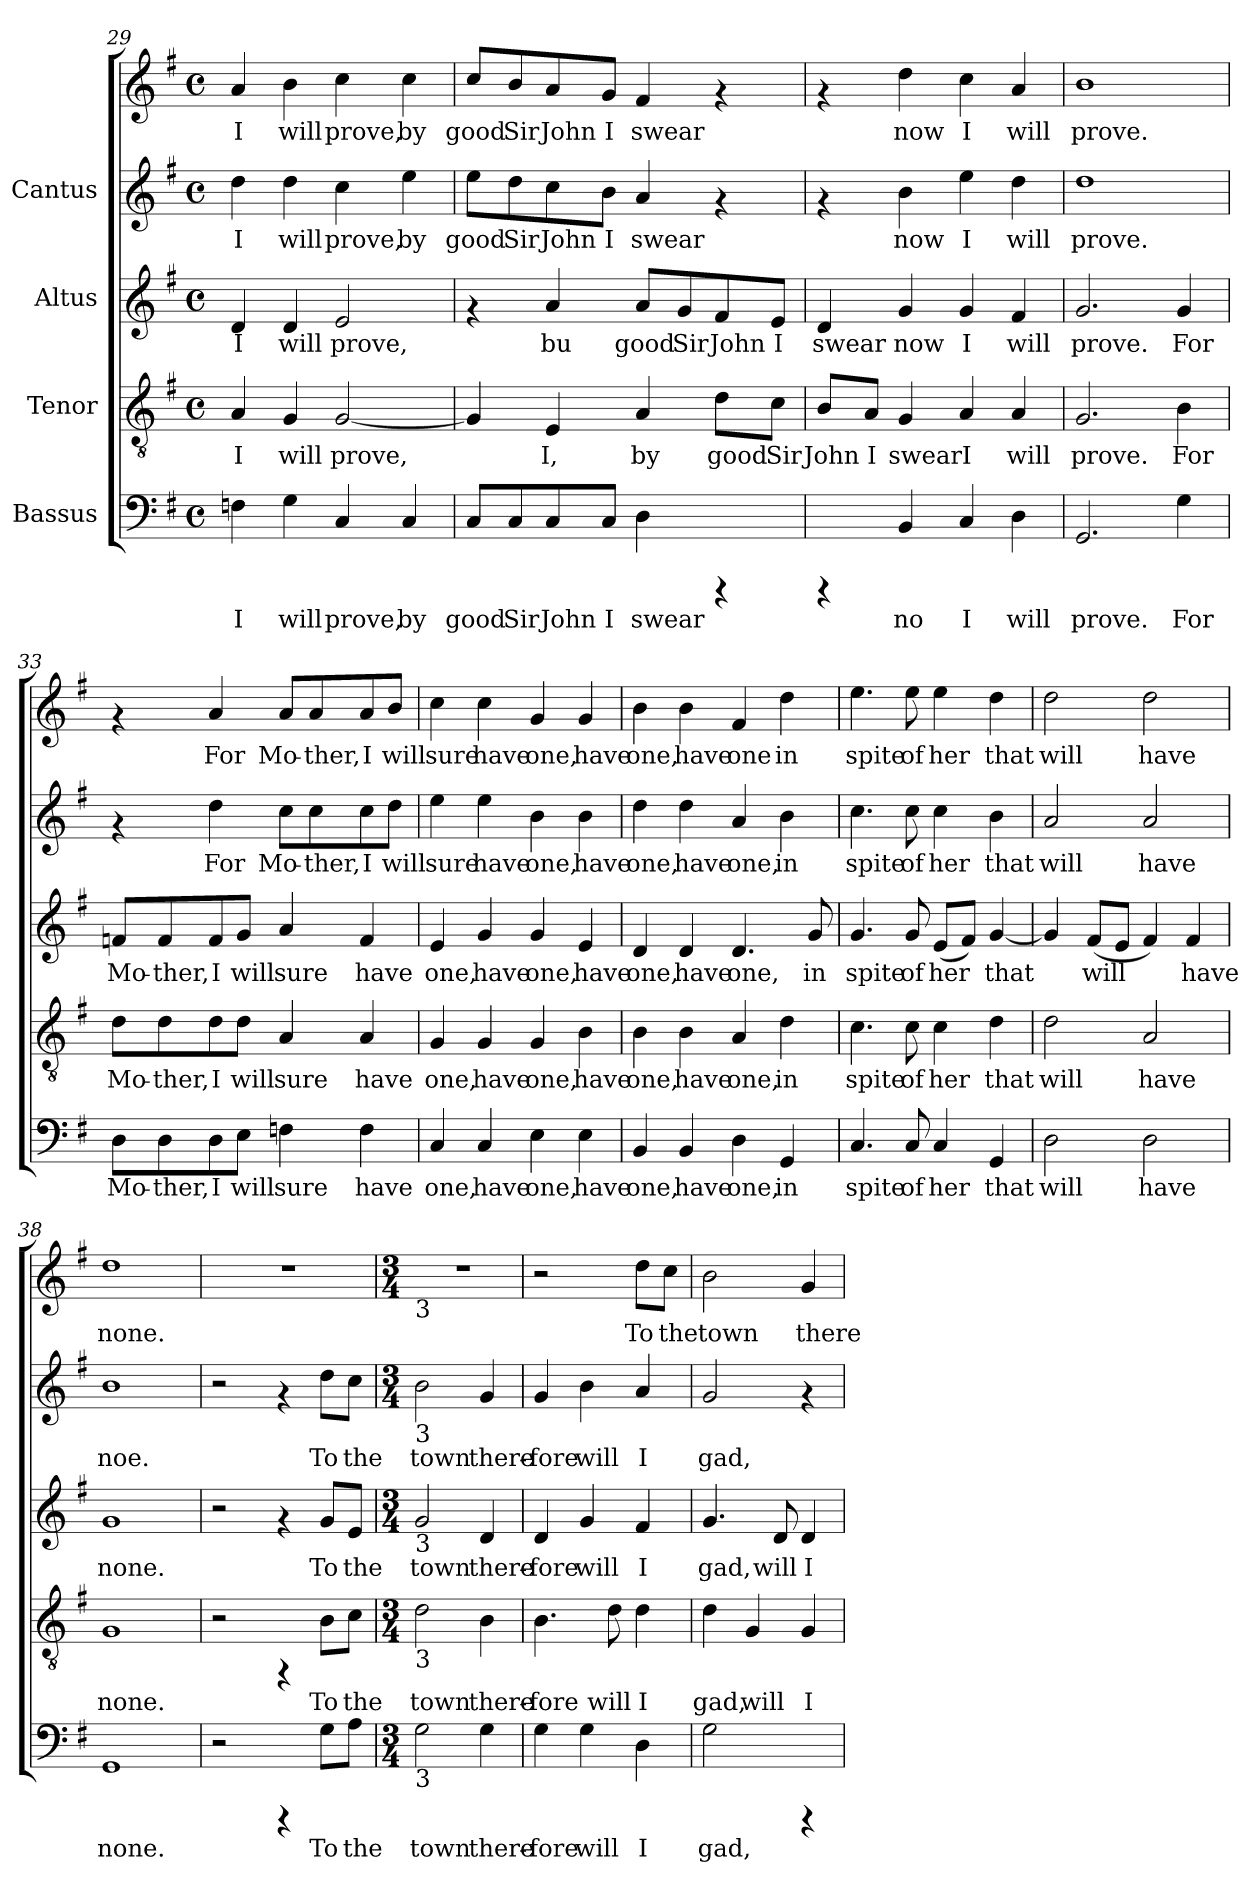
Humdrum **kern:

**kern	**text	**kern	**text	**kern	**text	**kern	**text	**kern	**text
*part4	*part4	*part3	*part3	*part2	*part2	*part1	*part1	*part1	*part1
*staff5	*staff5	*staff4	*staff4	*staff3	*staff3	*staff2	*staff2	*staff1	*staff1
*I"Bassus	*	*I"Tenor	*	*I"Altus	*	*I"Cantus	*	*	*
*clefF4	*	*clefGv2	*	*clefG2	*	*clefG2	*	*clefG2	*
*k[f#]	*	*k[f#]	*	*k[f#]	*	*k[f#]	*	*k[f#]	*
*G:	*	*G:	*	*G:	*	*G:	*	*G:	*
*M4/4	*	*M4/4	*	*M4/4	*	*M4/4	*	*M4/4	*
*met(c)	*	*met(c)	*	*met(c)	*	*met(c)	*	*met(c)	*
=29	=29	=29	=29	=29	=29	=29	=29	=29	=29
!	!LO:LY:b:cj	!	!LO:LY:b:cj	!	!LO:LY:b:cj	!	!LO:LY:b:cj	!	!LO:LY:b:cj
4Fn\	I	4A/	I	4d/	I	4dd\	I	4a/	I
!	!LO:LY:b:cj	!	!LO:LY:b:cj	!	!LO:LY:b:cj	!	!LO:LY:b:cj	!	!LO:LY:b:cj
4G\	will	4G/	will	4d/	will	4dd\	will	4b\	will
!	!LO:LY:b:cj	!	!LO:LY:b:cj	!	!LO:LY:b:cj	!	!LO:LY:b:cj	!	!LO:LY:b:cj
4C/	prove,	[<2G/	prove,	2e/	prove,	4cc\	prove,	4cc\	prove,
!	!LO:LY:b:cj	!	!	!	!	!	!LO:LY:b:cj	!	!LO:LY:b:cj
4C/	by	.	.	.	.	4ee\	by	4cc\	by
=30	=30	=30	=30	=30	=30	=30	=30	=30	=30
!	!LO:LY:b:cj	!	!LO:LY:b:cj	!	!	!	!LO:LY:b:cj	!	!LO:LY:b:cj
8C/L	good	4G/]	.	4rf	.	8ee\L	good	8cc/L	good
!	!LO:LY:b:cj	!	!	!	!	!	!LO:LY:b:cj	!	!LO:LY:b:cj
8C/	Sir	.	.	.	.	8dd\	Sir	8b/	Sir
!	!LO:LY:b:cj	!	!LO:LY:b:cj	!	!LO:LY:b:cj	!	!LO:LY:b:cj	!	!LO:LY:b:cj
8C/	John	4E/	I,	4a/	bu	8cc\	John	8a/	John
!	!LO:LY:b:cj	!	!	!	!	!	!LO:LY:b:cj	!	!LO:LY:b:cj
8C/J	I	.	.	.	.	8b\J	I	8g/J	I
!	!LO:LY:b:cj	!	!LO:LY:b:cj	!	!LO:LY:b:cj	!	!LO:LY:b:cj	!	!LO:LY:b:cj
4D\	swear	4A/	by	8a/L	good	4a/	swear	4f#/	swear
!	!	!	!	!	!LO:LY:b:cj	!	!	!	!
.	.	.	.	8g/	Sir	.	.	.	.
!	!	!	!LO:LY:b:cj	!	!LO:LY:b:cj	!	!	!	!
4rCCC	.	8d\L	good	8f#/	John	4rf	.	4rf	.
!	!	!	!LO:LY:b:cj	!	!LO:LY:b:cj	!	!	!	!
.	.	8c\J	Sir	8e/J	I	.	.	.	.
!!LO:LB:g=z
=31	=31	=31	=31	=31	=31	=31	=31	=31	=31
!	!	!	!LO:LY:b:cj	!	!LO:LY:b:cj	!	!	!	!
4rCCC	.	8B/L	John	4d/	swear	4rf	.	4rf	.
!	!	!	!LO:LY:b:cj	!	!	!	!	!	!
.	.	8A/J	I	.	.	.	.	.	.
!	!LO:LY:b:cj	!	!LO:LY:b:cj	!	!LO:LY:b:cj	!	!LO:LY:b:cj	!	!LO:LY:b:cj
4BB/	no	4G/	swear	4g/	now	4b\	now	4dd\	now
!	!LO:LY:b:cj	!	!LO:LY:b:cj	!	!LO:LY:b:cj	!	!LO:LY:b:cj	!	!LO:LY:b:cj
4C/	I	4A/	I	4g/	I	4ee\	I	4cc\	I
!	!LO:LY:b:cj	!	!LO:LY:b:cj	!	!LO:LY:b:cj	!	!LO:LY:b:cj	!	!LO:LY:b:cj
4D\	will	4A/	will	4f#/	will	4dd\	will	4a/	will
=32	=32	=32	=32	=32	=32	=32	=32	=32	=32
!	!LO:LY:b:cj	!	!LO:LY:b:cj	!	!LO:LY:b:cj	!	!LO:LY:b:cj	!	!LO:LY:b:cj
2.GG/	prove.	2.G/	prove.	2.g/	prove.	1dd	prove.	1b	prove.
!	!LO:LY:b:cj	!	!LO:LY:b:cj	!	!LO:LY:b:cj	!	!	!	!
4G\	For	4B\	For	4g/	For	.	.	.	.
=33	=33	=33	=33	=33	=33	=33	=33	=33	=33
!	!LO:LY:b:cj	!	!LO:LY:b:cj	!	!LO:LY:b:cj	!	!	!	!
8D\L	Mo-	8d\L	Mo-	8fn/L	Mo-	4rf	.	4rf	.
!	!LO:LY:b:cj	!	!LO:LY:b:cj	!	!LO:LY:b:cj	!	!	!	!
8D\	-ther,	8d\	-ther,	8f/	-ther,	.	.	.	.
!	!LO:LY:b:cj	!	!LO:LY:b:cj	!	!LO:LY:b:cj	!	!LO:LY:b:cj	!	!LO:LY:b:cj
8D\	I	8d\	I	8f/	I	4dd\	For	4a/	For
!	!LO:LY:b:cj	!	!LO:LY:b:cj	!	!LO:LY:b:cj	!	!	!	!
8E\J	will	8d\J	will	8g/J	will	.	.	.	.
!	!LO:LY:b:cj	!	!LO:LY:b:cj	!	!LO:LY:b:cj	!	!LO:LY:b:cj	!	!LO:LY:b:cj
4Fn\	sure	4A/	sure	4a/	sure	8cc\L	Mo-	8a/L	Mo-
!	!	!	!	!	!	!	!LO:LY:b:cj	!	!LO:LY:b:cj
.	.	.	.	.	.	8cc\	-ther,	8a/	-ther,
!	!LO:LY:b:cj	!	!LO:LY:b:cj	!	!LO:LY:b:cj	!	!LO:LY:b:cj	!	!LO:LY:b:cj
4F\	have	4A/	have	4f/	have	8cc\	I	8a/	I
!	!	!	!	!	!	!	!LO:LY:b:cj	!	!LO:LY:b:cj
.	.	.	.	.	.	8dd\J	will	8b/J	will
=34	=34	=34	=34	=34	=34	=34	=34	=34	=34
!	!LO:LY:b:cj	!	!LO:LY:b:cj	!	!LO:LY:b:cj	!	!LO:LY:b:cj	!	!LO:LY:b:cj
4C/	one,	4G/	one,	4e/	one,	4ee\	sure	4cc\	sure
!	!LO:LY:b:cj	!	!LO:LY:b:cj	!	!LO:LY:b:cj	!	!LO:LY:b:cj	!	!LO:LY:b:cj
4C/	have	4G/	have	4g/	have	4ee\	have	4cc\	have
!	!LO:LY:b:cj	!	!LO:LY:b:cj	!	!LO:LY:b:cj	!	!LO:LY:b:cj	!	!LO:LY:b:cj
4E\	one,	4G/	one,	4g/	one,	4b\	one,	4g/	one,
!	!LO:LY:b:cj	!	!LO:LY:b:cj	!	!LO:LY:b:cj	!	!LO:LY:b:cj	!	!LO:LY:b:cj
4E\	have	4B\	have	4e/	have	4b\	have	4g/	have
!!LO:LB:g=z
=35	=35	=35	=35	=35	=35	=35	=35	=35	=35
!	!LO:LY:b:cj	!	!LO:LY:b:cj	!	!LO:LY:b:cj	!	!LO:LY:b:cj	!	!LO:LY:b:cj
4BB/	one,	4B\	one,	4d/	one,	4dd\	one,	4b\	one,
!	!LO:LY:b:cj	!	!LO:LY:b:cj	!	!LO:LY:b:cj	!	!LO:LY:b:cj	!	!LO:LY:b:cj
4BB/	have	4B\	have	4d/	have	4dd\	have	4b\	have
!	!LO:LY:b:cj	!	!LO:LY:b:cj	!	!LO:LY:b:cj	!	!LO:LY:b:cj	!	!LO:LY:b:cj
4D\	one,	4A/	one,	4.d/	one,	4a/	one,	4f#/	one
!	!LO:LY:b:cj	!	!LO:LY:b:cj	!	!	!	!LO:LY:b:cj	!	!LO:LY:b:cj
4GG/	in	4d\	in	.	.	4b\	in	4dd\	in
!	!	!	!	!	!LO:LY:b:cj	!	!	!	!
.	.	.	.	8g/	in	.	.	.	.
=36	=36	=36	=36	=36	=36	=36	=36	=36	=36
!	!LO:LY:b:cj	!	!LO:LY:b:cj	!	!LO:LY:b:cj	!	!LO:LY:b:cj	!	!LO:LY:b:cj
4.C/	spite	4.c\	spite	4.g/	spite	4.cc\	spite	4.ee\	spite
!	!LO:LY:b:cj	!	!LO:LY:b:cj	!	!LO:LY:b:cj	!	!LO:LY:b:cj	!	!LO:LY:b:cj
8C/	of	8c\	of	8g/	of	8cc\	of	8ee\	of
!	!LO:LY:b:cj	!	!LO:LY:b:cj	!	!LO:LY:b:cj	!	!LO:LY:b:cj	!	!LO:LY:b:cj
4C/	her	4c\	her	(<8e/L	her	4cc\	her	4ee\	her
!	!	!	!	!	!LO:LY:b:cj	!	!	!	!
.	.	.	.	8f#/J)	.	.	.	.	.
!	!LO:LY:b:cj	!	!LO:LY:b:cj	!	!LO:LY:b:cj	!	!LO:LY:b:cj	!	!LO:LY:b:cj
4GG/	that	4d\	that	[<4g/	that	4b\	that	4dd\	that
=37	=37	=37	=37	=37	=37	=37	=37	=37	=37
!	!LO:LY:b:cj	!	!LO:LY:b:cj	!	!LO:LY:b:cj	!	!LO:LY:b:cj	!	!LO:LY:b:cj
2D\	will	2d\	will	4g/]	.	2a/	will	2dd\	will
!	!	!	!	!	!LO:LY:b:cj	!	!	!	!
.	.	.	.	(<8f#/L	will	.	.	.	.
!	!	!	!	!	!LO:LY:b:cj	!	!	!	!
.	.	.	.	8e/J	.	.	.	.	.
!	!LO:LY:b:cj	!	!LO:LY:b:cj	!	!LO:LY:b:cj	!	!LO:LY:b:cj	!	!LO:LY:b:cj
2D\	have	2A/	have	4f#/)	.	2a/	have	2dd\	have
!	!	!	!	!	!LO:LY:b:cj	!	!	!	!
.	.	.	.	4f#/	have	.	.	.	.
=38	=38	=38	=38	=38	=38	=38	=38	=38	=38
!	!LO:LY:b:cj	!	!LO:LY:b:cj	!	!LO:LY:b:cj	!	!LO:LY:b:cj	!	!LO:LY:b:cj
1GG	none.	1G	none.	1g	none.	1b	noe.	1dd	none.
=39	=39	=39	=39	=39	=39	=39	=39	=39	=39
2r	.	2r	.	2r	.	2r	.	1r	.
4rCCC	.	4rFF	.	4rf	.	4rf	.	.	.
!	!LO:LY:b:cj	!	!LO:LY:b:cj	!	!LO:LY:b:cj	!	!LO:LY:b:cj	!	!
8G\L	To	8B\L	To	8g/L	To	8dd\L	To	.	.
!	!LO:LY:b:cj	!	!LO:LY:b:cj	!	!LO:LY:b:cj	!	!LO:LY:b:cj	!	!
8A\J	the	8c\J	the	8e/J	the	8cc\J	the	.	.
!!LO:PB:g=z
=40	=40	=40	=40	=40	=40	=40	=40	=40	=40
*M3/4	*	*M3/4	*	*M3/4	*	*M3/4	*	*M3/4	*
*	*	*	*	*	*	*	*	*MM234	*
!	!	!	!	!	!	!	!	!LO:TX:b:t=3	!
!	!	!	!	!	!	!LO:TX:b:t=3	!	!	!
!	!	!	!	!LO:TX:b:t=3	!	!	!	!	!
!	!	!LO:TX:b:t=3	!	!	!	!	!	!	!
!LO:TX:b:t=3	!	!	!	!	!	!	!	!	!
!	!LO:LY:b:cj	!	!LO:LY:b:cj	!	!LO:LY:b:cj	!	!LO:LY:b:cj	!	!
2G\	town	2d\	town	2g/	town	2b\	town	2.r	.
!	!LO:LY:b:cj	!	!LO:LY:b:cj	!	!LO:LY:b:cj	!	!LO:LY:b:cj	!	!
4G\	there-	4B\	there-	4d/	there-	4g/	there-	.	.
=41	=41	=41	=41	=41	=41	=41	=41	=41	=41
!	!LO:LY:b:cj	!	!LO:LY:b:cj	!	!LO:LY:b:cj	!	!LO:LY:b:cj	!	!
4G\	-fore	4.B\	-fore	4d/	-fore	4g/	fore	2r	.
!	!LO:LY:b:cj	!	!	!	!LO:LY:b:cj	!	!LO:LY:b:cj	!	!
4G\	will	.	.	4g/	will	4b\	will	.	.
!	!	!	!LO:LY:b:cj	!	!	!	!	!	!
.	.	8d\	will	.	.	.	.	.	.
!	!LO:LY:b:cj	!	!LO:LY:b:cj	!	!LO:LY:b:cj	!	!LO:LY:b:cj	!	!LO:LY:b:cj
4D\	I	4d\	I	4f#/	I	4a/	I	8dd\L	-To
!	!	!	!	!	!	!	!	!	!LO:LY:b:cj
.	.	.	.	.	.	.	.	8cc\J	the
=42	=42	=42	=42	=42	=42	=42	=42	=42	=42
!	!LO:LY:b:cj	!	!LO:LY:b:cj	!	!LO:LY:b:cj	!	!LO:LY:b:cj	!	!LO:LY:b:cj
2G\	gad,	4d\	gad,	4.g/	gad,	2g/	-gad,	2b\	town
!	!	!	!LO:LY:b:cj	!	!	!	!	!	!
.	.	4G/	will	.	.	.	.	.	.
!	!	!	!	!	!LO:LY:b:cj	!	!	!	!
.	.	.	.	8d/	will	.	.	.	.
!	!	!	!LO:LY:b:cj	!	!LO:LY:b:cj	!	!	!	!LO:LY:b:cj
4rCCC	.	4G/	I	4d/	I	4rf	.	4g/	there-
=	=	=	=	=	=	=	=	=	=
*-	*-	*-	*-	*-	*-	*-	*-	*-	*-
